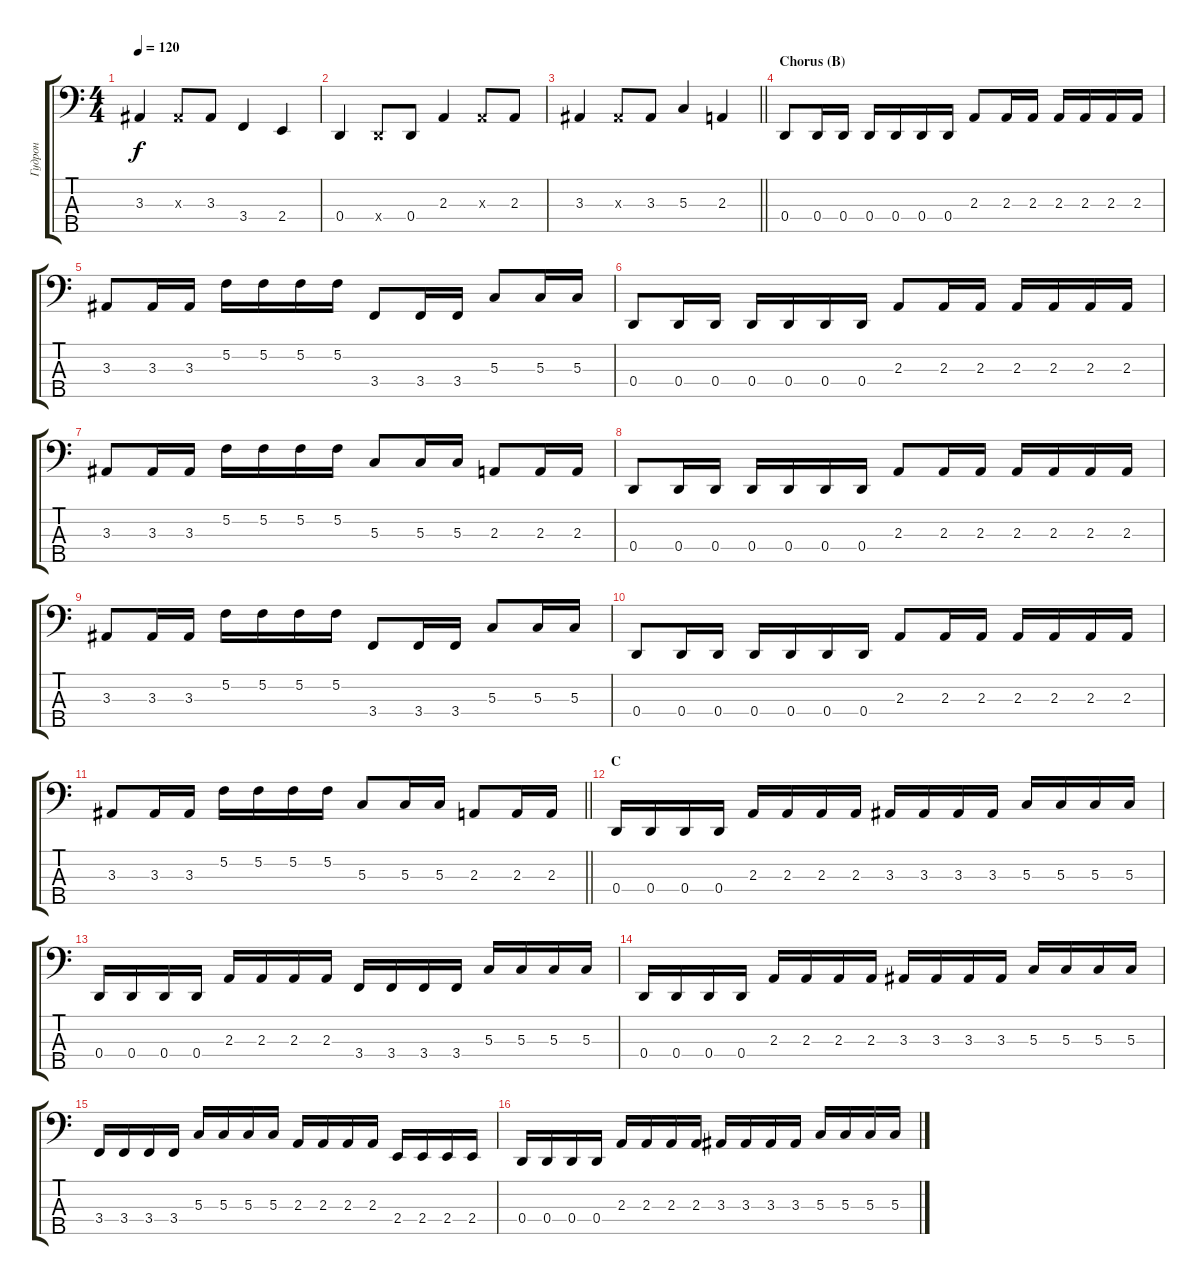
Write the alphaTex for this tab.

\track ("Гудрон" "Гудрон") {instrument electricbassfinger}
\staff {score tabs}
\tuning (F2 C2 G1 D1 A0) {hide}
\ts (4 4)
\tempo 120
\clef f4
\ks c
3.3.4{dy f} 3.3{x}.8 3.3.8 3.4.4 2.4.4 |
0.4.4 0.4{x}.8 0.4.8 2.3.4 2.3{x}.8 2.3.8 |
\barLineRight lightlight
3.3.4 3.3{x}.8 3.3.8 5.3.4 2.3.4 |
\section ("" "Chorus (B)")
0.4.8 0.4.16 0.4.16 0.4.16 0.4.16 0.4.16 0.4.16 2.3.8 2.3.16 2.3.16 2.3.16 2.3.16 2.3.16 2.3.16 |
3.3.8 3.3.16 3.3.16 5.2.16 5.2.16 5.2.16 5.2.16 3.4.8 3.4.16 3.4.16 5.3.8 5.3.16 5.3.16 |
0.4.8 0.4.16 0.4.16 0.4.16 0.4.16 0.4.16 0.4.16 2.3.8 2.3.16 2.3.16 2.3.16 2.3.16 2.3.16 2.3.16 |
3.3.8 3.3.16 3.3.16 5.2.16 5.2.16 5.2.16 5.2.16 5.3.8 5.3.16 5.3.16 2.3.8 2.3.16 2.3.16 |
0.4.8 0.4.16 0.4.16 0.4.16 0.4.16 0.4.16 0.4.16 2.3.8 2.3.16 2.3.16 2.3.16 2.3.16 2.3.16 2.3.16 |
3.3.8 3.3.16 3.3.16 5.2.16 5.2.16 5.2.16 5.2.16 3.4.8 3.4.16 3.4.16 5.3.8 5.3.16 5.3.16 |
0.4.8 0.4.16 0.4.16 0.4.16 0.4.16 0.4.16 0.4.16 2.3.8 2.3.16 2.3.16 2.3.16 2.3.16 2.3.16 2.3.16 |
\barLineRight lightlight
3.3.8 3.3.16 3.3.16 5.2.16 5.2.16 5.2.16 5.2.16 5.3.8 5.3.16 5.3.16 2.3.8 2.3.16 2.3.16 |
\section ("" "C")
0.4.16 0.4.16 0.4.16 0.4.16 2.3.16 2.3.16 2.3.16 2.3.16 3.3.16 3.3.16 3.3.16 3.3.16 5.3.16 5.3.16 5.3.16 5.3.16 |
0.4.16 0.4.16 0.4.16 0.4.16 2.3.16 2.3.16 2.3.16 2.3.16 3.4.16 3.4.16 3.4.16 3.4.16 5.3.16 5.3.16 5.3.16 5.3.16 |
0.4.16 0.4.16 0.4.16 0.4.16 2.3.16 2.3.16 2.3.16 2.3.16 3.3.16 3.3.16 3.3.16 3.3.16 5.3.16 5.3.16 5.3.16 5.3.16 |
3.4.16 3.4.16 3.4.16 3.4.16 5.3.16 5.3.16 5.3.16 5.3.16 2.3.16 2.3.16 2.3.16 2.3.16 2.4.16 2.4.16 2.4.16 2.4.16 |
0.4.16 0.4.16 0.4.16 0.4.16 2.3.16 2.3.16 2.3.16 2.3.16 3.3.16 3.3.16 3.3.16 3.3.16 5.3.16 5.3.16 5.3.16 5.3.16
